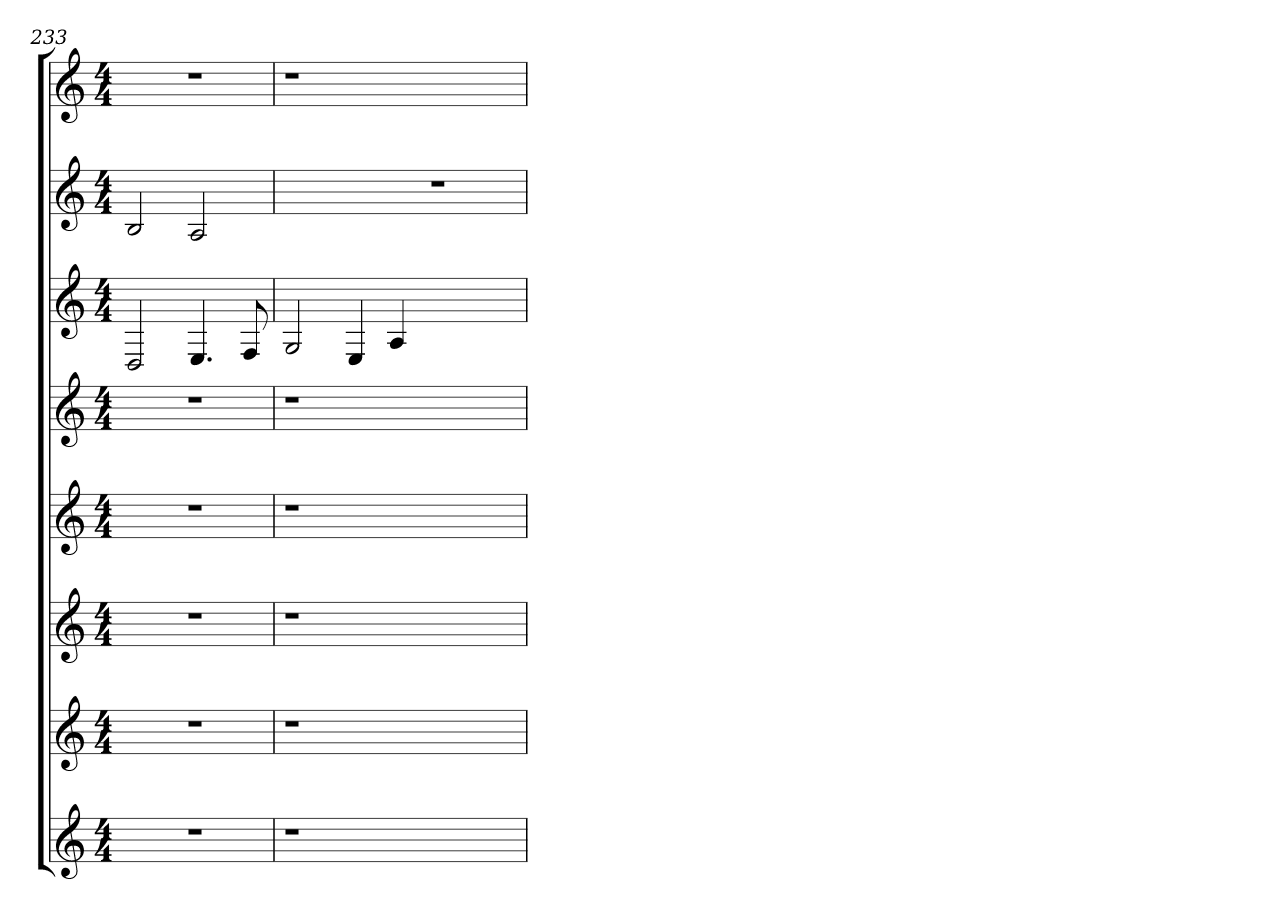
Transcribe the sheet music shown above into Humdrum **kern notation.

**kern	**kern	**kern	**kern	**kern	**kern	**kern	**kern
*part8	*part7	*part6	*part5	*part4	*part3	*part2	*part1
*staff8	*staff7	*staff6	*staff5	*staff4	*staff3	*staff2	*staff1
*clefG2	*clefG2	*clefG2	*clefG2	*clefG2	*clefG2	*clefG2	*clefG2
*k[]	*k[]	*k[]	*k[]	*k[]	*k[]	*k[]	*k[]
*M4/4	*M4/4	*M4/4	*M4/4	*M4/4	*M4/4	*M4/4	*M4/4
=233	=233	=233	=233	=233	=233	=233	=233
1r	1r	1r	1r	1r	2D/	2B/	1r
.	.	.	.	.	4.E/	2A/	.
.	.	.	.	.	8F/	.	.
=234	=234	=234	=234	=234	=234	=234	=234
1r	1r	1r	1r	1r	2G/	1ryy	1r
.	.	.	.	.	4E/	.	.
.	.	.	.	.	4A/	.	.
1ryy	1ryy	1ryy	1ryy	1ryy	1ryy	1r	1ryy
=	=	=	=	=	=	=	=
*-	*-	*-	*-	*-	*-	*-	*-
